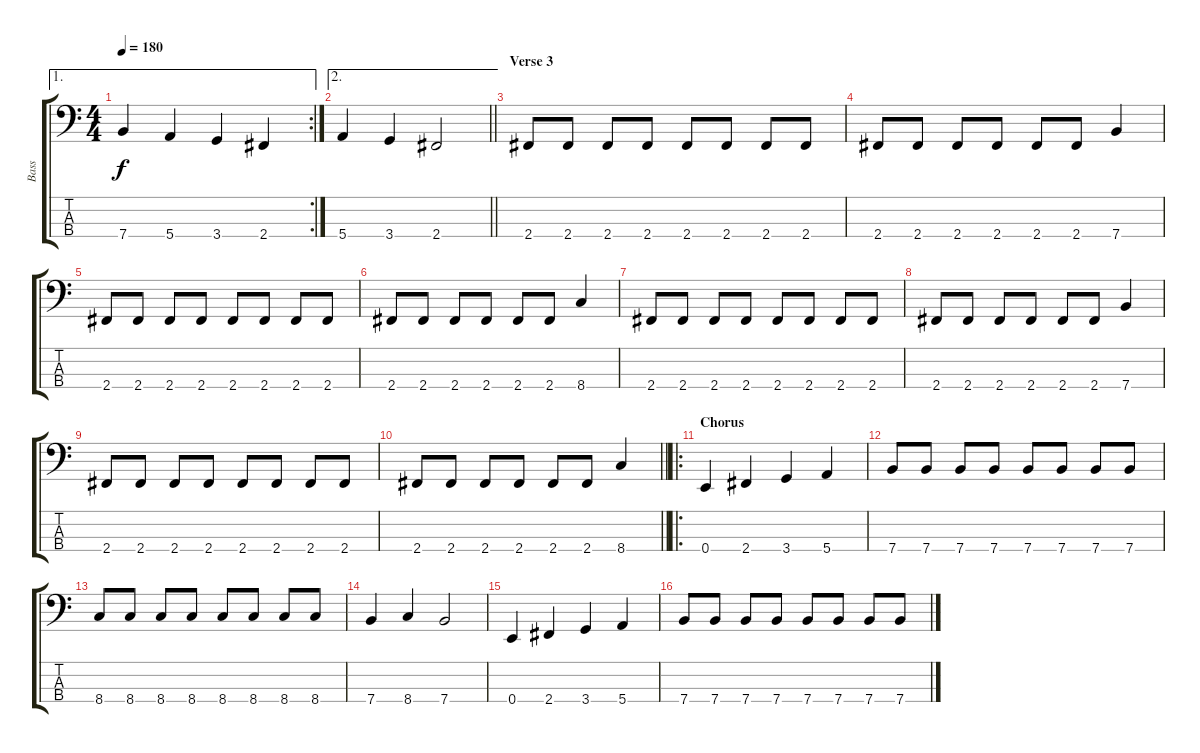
\track ("Bass" "Bass") {instrument electricbassfinger}
\staff {score tabs}
\tuning (G2 D2 A1 E1) {hide}
\ae 1
\rc 2
\ts (4 4)
\tempo 180
\clef f4
\ks c
7.4.4{dy f} 5.4.4 3.4.4 2.4.4 |
\ae 2
\barLineRight lightlight
5.4.4 3.4.4 2.4.2 |
\section ("" "Verse 3")
2.4.8 2.4.8 2.4.8 2.4.8 2.4.8 2.4.8 2.4.8 2.4.8 |
2.4.8 2.4.8 2.4.8 2.4.8 2.4.8 2.4.8 7.4.4 |
2.4.8 2.4.8 2.4.8 2.4.8 2.4.8 2.4.8 2.4.8 2.4.8 |
2.4.8 2.4.8 2.4.8 2.4.8 2.4.8 2.4.8 8.4.4 |
2.4.8 2.4.8 2.4.8 2.4.8 2.4.8 2.4.8 2.4.8 2.4.8 |
2.4.8 2.4.8 2.4.8 2.4.8 2.4.8 2.4.8 7.4.4 |
2.4.8 2.4.8 2.4.8 2.4.8 2.4.8 2.4.8 2.4.8 2.4.8 |
\barLineRight lightlight
2.4.8 2.4.8 2.4.8 2.4.8 2.4.8 2.4.8 8.4.4 |
\ro
\section ("" "Chorus")
0.4.4 2.4.4 3.4.4 5.4.4 |
7.4.8 7.4.8 7.4.8 7.4.8 7.4.8 7.4.8 7.4.8 7.4.8 |
8.4.8 8.4.8 8.4.8 8.4.8 8.4.8 8.4.8 8.4.8 8.4.8 |
7.4.4 8.4.4 7.4.2 |
0.4.4 2.4.4 3.4.4 5.4.4 |
7.4.8 7.4.8 7.4.8 7.4.8 7.4.8 7.4.8 7.4.8 7.4.8
